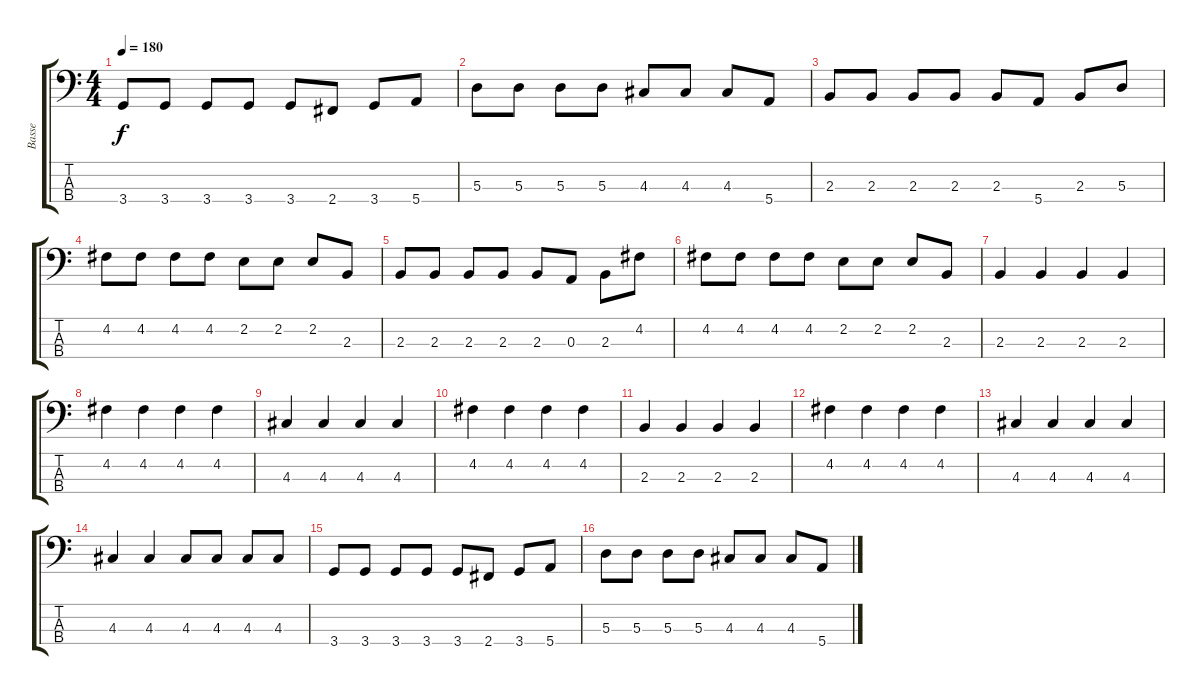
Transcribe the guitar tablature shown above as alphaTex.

\track ("Basse" "Basse") {instrument electricbassfinger}
\staff {score tabs}
\tuning (G2 D2 A1 E1) {hide}
\ts (4 4)
\tempo 180
\clef f4
\ks c
3.4.8{dy f} 3.4.8 3.4.8 3.4.8 3.4.8 2.4.8 3.4.8 5.4.8 |
5.3.8 5.3.8 5.3.8 5.3.8 4.3.8 4.3.8 4.3.8 5.4.8 |
2.3.8 2.3.8 2.3.8 2.3.8 2.3.8 5.4.8 2.3.8 5.3.8 |
4.2.8 4.2.8 4.2.8 4.2.8 2.2.8 2.2.8 2.2.8 2.3.8 |
2.3.8 2.3.8 2.3.8 2.3.8 2.3.8 0.3.8 2.3.8 4.2.8 |
4.2.8 4.2.8 4.2.8 4.2.8 2.2.8 2.2.8 2.2.8 2.3.8 |
2.3.4 2.3.4 2.3.4 2.3.4 |
4.2.4 4.2.4 4.2.4 4.2.4 |
4.3.4 4.3.4 4.3.4 4.3.4 |
4.2.4 4.2.4 4.2.4 4.2.4 |
2.3.4 2.3.4 2.3.4 2.3.4 |
4.2.4 4.2.4 4.2.4 4.2.4 |
4.3.4 4.3.4 4.3.4 4.3.4 |
4.3.4 4.3.4 4.3.8 4.3.8 4.3.8 4.3.8 |
3.4.8 3.4.8 3.4.8 3.4.8 3.4.8 2.4.8 3.4.8 5.4.8 |
5.3.8 5.3.8 5.3.8 5.3.8 4.3.8 4.3.8 4.3.8 5.4.8
